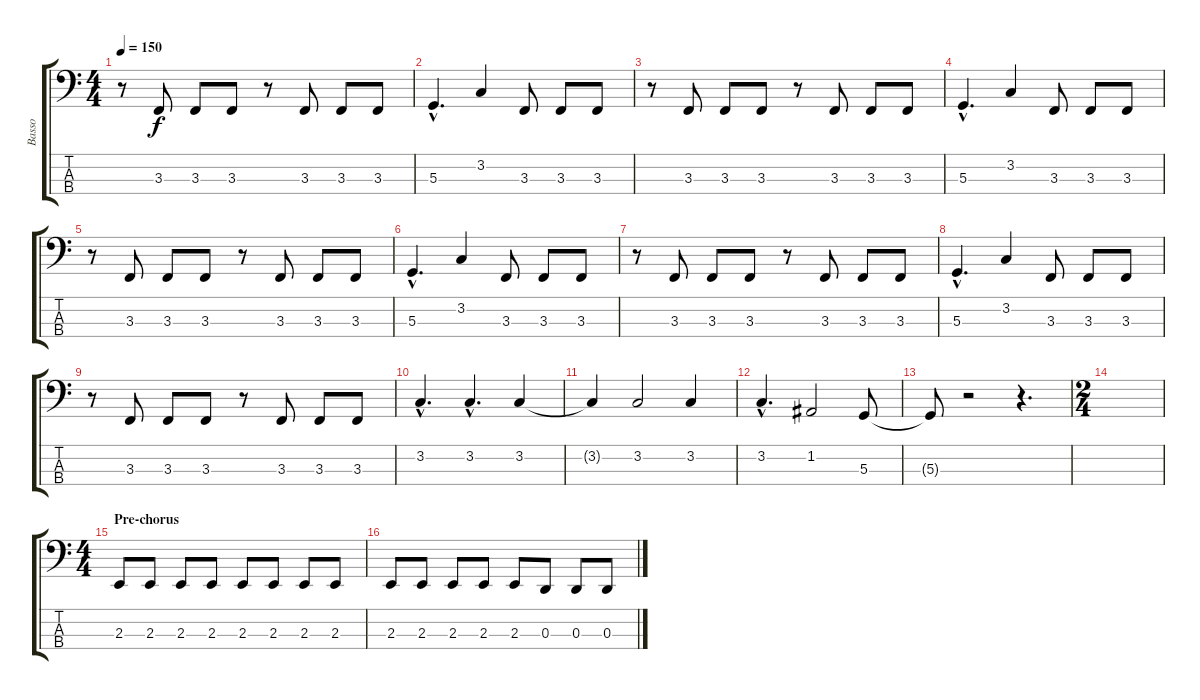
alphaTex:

\track ("Basso" "Basso") {instrument electricbasspick}
\staff {score tabs}
\tuning (D2 A1 D1 A0) {hide}
\ts (4 4)
\tempo 150
\clef f4
\ks c
r.8{dy f} 3.3.8 3.3.8 3.3.8 r.8 3.3.8 3.3.8 3.3.8 |
5.3{hac}.4{d} 3.2.4 3.3.8 3.3.8 3.3.8 |
r.8 3.3.8 3.3.8 3.3.8 r.8 3.3.8 3.3.8 3.3.8 |
5.3{hac}.4{d} 3.2.4 3.3.8 3.3.8 3.3.8 |
r.8 3.3.8 3.3.8 3.3.8 r.8 3.3.8 3.3.8 3.3.8 |
5.3{hac}.4{d} 3.2.4 3.3.8 3.3.8 3.3.8 |
r.8 3.3.8 3.3.8 3.3.8 r.8 3.3.8 3.3.8 3.3.8 |
5.3{hac}.4{d} 3.2.4 3.3.8 3.3.8 3.3.8 |
r.8 3.3.8 3.3.8 3.3.8 r.8 3.3.8 3.3.8 3.3.8 |
3.2{hac}.4{d} 3.2{hac}.4{d} 3.2.4 |
3.2{t}.4 3.2.2 3.2.4 |
3.2{hac}.4{d} 1.2.2 5.3.8 |
5.3{t}.8 r.2 r.4{d} |
\ts (2 4)
|
\ts (4 4)
\section ("" "Pre-chorus")
2.3.8 2.3.8 2.3.8 2.3.8 2.3.8 2.3.8 2.3.8 2.3.8 |
2.3.8 2.3.8 2.3.8 2.3.8 2.3.8 0.3.8 0.3.8 0.3.8
